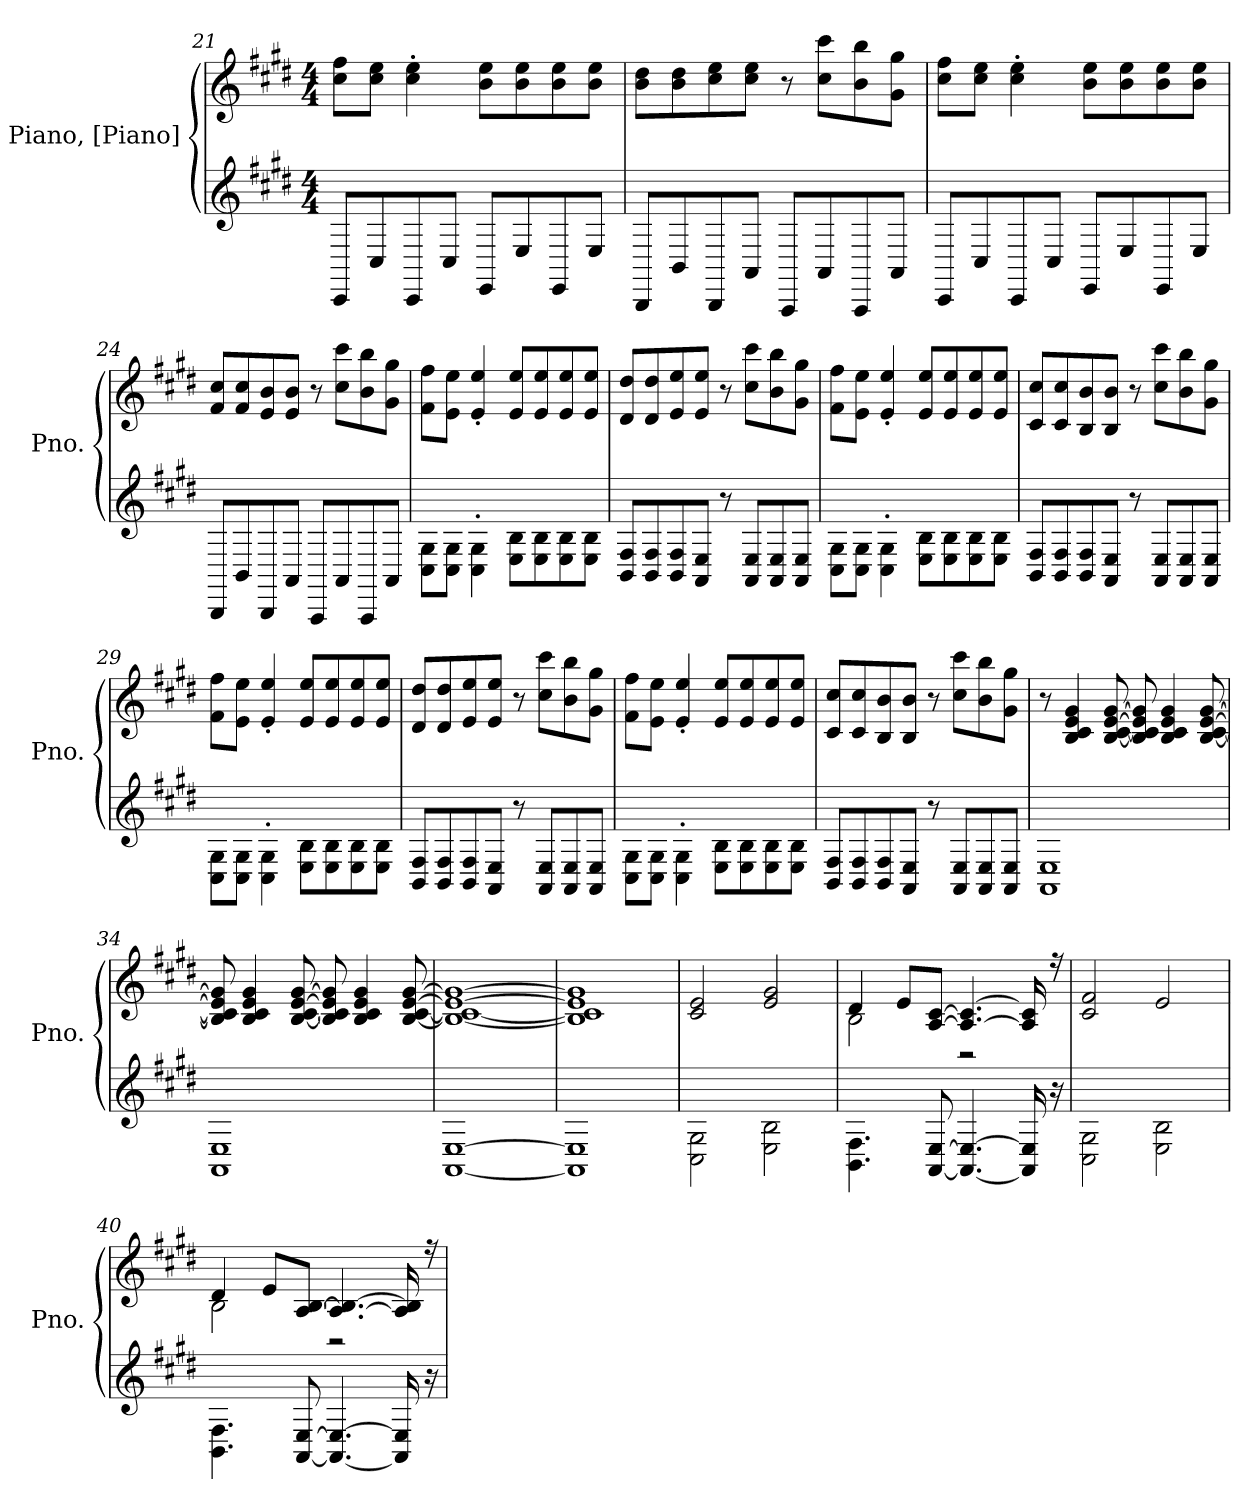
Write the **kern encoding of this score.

**kern	**kern
*part1	*part1
*staff2	*staff1
*I"Piano, [Piano] (a)	*
*I'Pno.	*
*clefG2	*clefG2
*k[f#c#g#d#]	*k[f#c#g#d#]
*M4/4	*M4/4
=21	=21
8CC#/L	8cc#\ 8ff#\L
8C#/	8cc#\ 8ee\J
8CC#/	4cc#\' 4ee\'
8C#/J	.
8EE/L	8b\ 8ee\L
8E/	8b\ 8ee\
8EE/	8b\ 8ee\
8E/J	8b\ 8ee\J
!!LO:LB:g=z
=22	=22
8BBB/L	8b\ 8dd#\L
8BB/	8b\ 8dd#\
8BBB/	8cc#\ 8ee\
8AA/J	8cc#\ 8ee\J
8AAA/L	8r
8AA/	8cc#\ 8ccc#\L
8AAA/	8b\ 8bb\
8AA/J	8g#\ 8gg#\J
=23	=23
8CC#/L	8cc#\ 8ff#\L
8C#/	8cc#\ 8ee\J
8CC#/	4cc#\' 4ee\'
8C#/J	.
8EE/L	8b\ 8ee\L
8E/	8b\ 8ee\
8EE/	8b\ 8ee\
8E/J	8b\ 8ee\J
=24	=24
8BBB/L	8f#/ 8cc#/L
8BB/	8f#/ 8cc#/
8BBB/	8e/ 8b/
8AA/J	8e/ 8b/J
8AAA/L	8r
8AA/	8cc#\ 8ccc#\L
8AAA/	8b\ 8bb\
8AA/J	8g#\ 8gg#\J
=25	=25
8C#\ 8G#\L	8f#\ 8ff#\L
8C#\ 8G#\J	8e\ 8ee\J
4C#\' 4G#\'	4e/' 4ee/'
8E\ 8B\L	8e/ 8ee/L
8E\ 8B\	8e/ 8ee/
8E\ 8B\	8e/ 8ee/
8E\ 8B\J	8e/ 8ee/J
=26	=26
8BB/ 8F#/L	8d#/ 8dd#/L
8BB/ 8F#/	8d#/ 8dd#/
8BB/ 8F#/	8e/ 8ee/
8AA/ 8E/J	8e/ 8ee/J
8r	8r
8AA/ 8E/L	8cc#\ 8ccc#\L
8AA/ 8E/	8b\ 8bb\
8AA/ 8E/J	8g#\ 8gg#\J
!!LO:PB:g=z
=27	=27
8C#\ 8G#\L	8f#\ 8ff#\L
8C#\ 8G#\J	8e\ 8ee\J
4C#\' 4G#\'	4e/' 4ee/'
8E\ 8B\L	8e/ 8ee/L
8E\ 8B\	8e/ 8ee/
8E\ 8B\	8e/ 8ee/
8E\ 8B\J	8e/ 8ee/J
=28	=28
8BB/ 8F#/L	8c#/ 8cc#/L
8BB/ 8F#/	8c#/ 8cc#/
8BB/ 8F#/	8B/ 8b/
8AA/ 8E/J	8B/ 8b/J
8r	8r
8AA/ 8E/L	8cc#\ 8ccc#\L
8AA/ 8E/	8b\ 8bb\
8AA/ 8E/J	8g#\ 8gg#\J
=29	=29
8C#\ 8G#\L	8f#\ 8ff#\L
8C#\ 8G#\J	8e\ 8ee\J
4C#\' 4G#\'	4e/' 4ee/'
8E\ 8B\L	8e/ 8ee/L
8E\ 8B\	8e/ 8ee/
8E\ 8B\	8e/ 8ee/
8E\ 8B\J	8e/ 8ee/J
=30	=30
8BB/ 8F#/L	8d#/ 8dd#/L
8BB/ 8F#/	8d#/ 8dd#/
8BB/ 8F#/	8e/ 8ee/
8AA/ 8E/J	8e/ 8ee/J
8r	8r
8AA/ 8E/L	8cc#\ 8ccc#\L
8AA/ 8E/	8b\ 8bb\
8AA/ 8E/J	8g#\ 8gg#\J
=31	=31
8C#\ 8G#\L	8f#\ 8ff#\L
8C#\ 8G#\J	8e\ 8ee\J
4C#\' 4G#\'	4e/' 4ee/'
8E\ 8B\L	8e/ 8ee/L
8E\ 8B\	8e/ 8ee/
8E\ 8B\	8e/ 8ee/
8E\ 8B\J	8e/ 8ee/J
!!LO:LB:g=z
=32	=32
8BB/ 8F#/L	8c#/ 8cc#/L
8BB/ 8F#/	8c#/ 8cc#/
8BB/ 8F#/	8B/ 8b/
8AA/ 8E/J	8B/ 8b/J
8r	8r
8AA/ 8E/L	8cc#\ 8ccc#\L
8AA/ 8E/	8b\ 8bb\
8AA/ 8E/J	8g#\ 8gg#\J
=33	=33
1AA 1E	8r
.	4B/ 4c#/ 4e/ 4g#/
.	[8B/ [8c#/ [8e/ [8g#/
.	8B/] 8c#/] 8e/] 8g#/]
.	4B/ 4c#/ 4e/ 4g#/
.	[8B/ [8c#/ [8e/ [8g#/
=34	=34
1AA 1E	8B/] 8c#/] 8e/] 8g#/]
.	4B/ 4c#/ 4e/ 4g#/
.	[8B/ [8c#/ [8e/ [8g#/
.	8B/] 8c#/] 8e/] 8g#/]
.	4B/ 4c#/ 4e/ 4g#/
.	[8B/ [8c#/ [8e/ [8g#/
=35	=35
[1AA [1E	1B_ 1c#_ 1e_ 1g#_
=36	=36
1AA] 1E]	1B] 1c#] 1e] 1g#]
!!LO:LB:g=z
=37	=37
2C#\ 2G#\	2c#/ 2e/
2E\ 2B\	2e/ 2g#/
=38	=38
*	*^
4.BB\ 4.F#\	4d#/	2B\
.	8e/L	.
[8AA/ [8E/	[8A/ [8c#/J	.
4.AA/_ 4.E/_	4.A/_ 4.c#/_	2r
16AA/] 16E/]	16A/] 16c#/]	.
16r	16r	.
*	*v	*v
=39	=39
2C#\ 2G#\	2c#/ 2f#/
2E\ 2B\	2e/
=40	=40
*	*^
4.BB\ 4.F#\	4d#/	2B\
.	8e/L	.
[8AA/ [8E/	[8A/ [8B/J	.
4.AA/_ 4.E/_	4.A/_ 4.B/_	2r
16AA/] 16E/]	16A/] 16B/]	.
16r	16r	.
*	*v	*v
=	=
*-	*-
